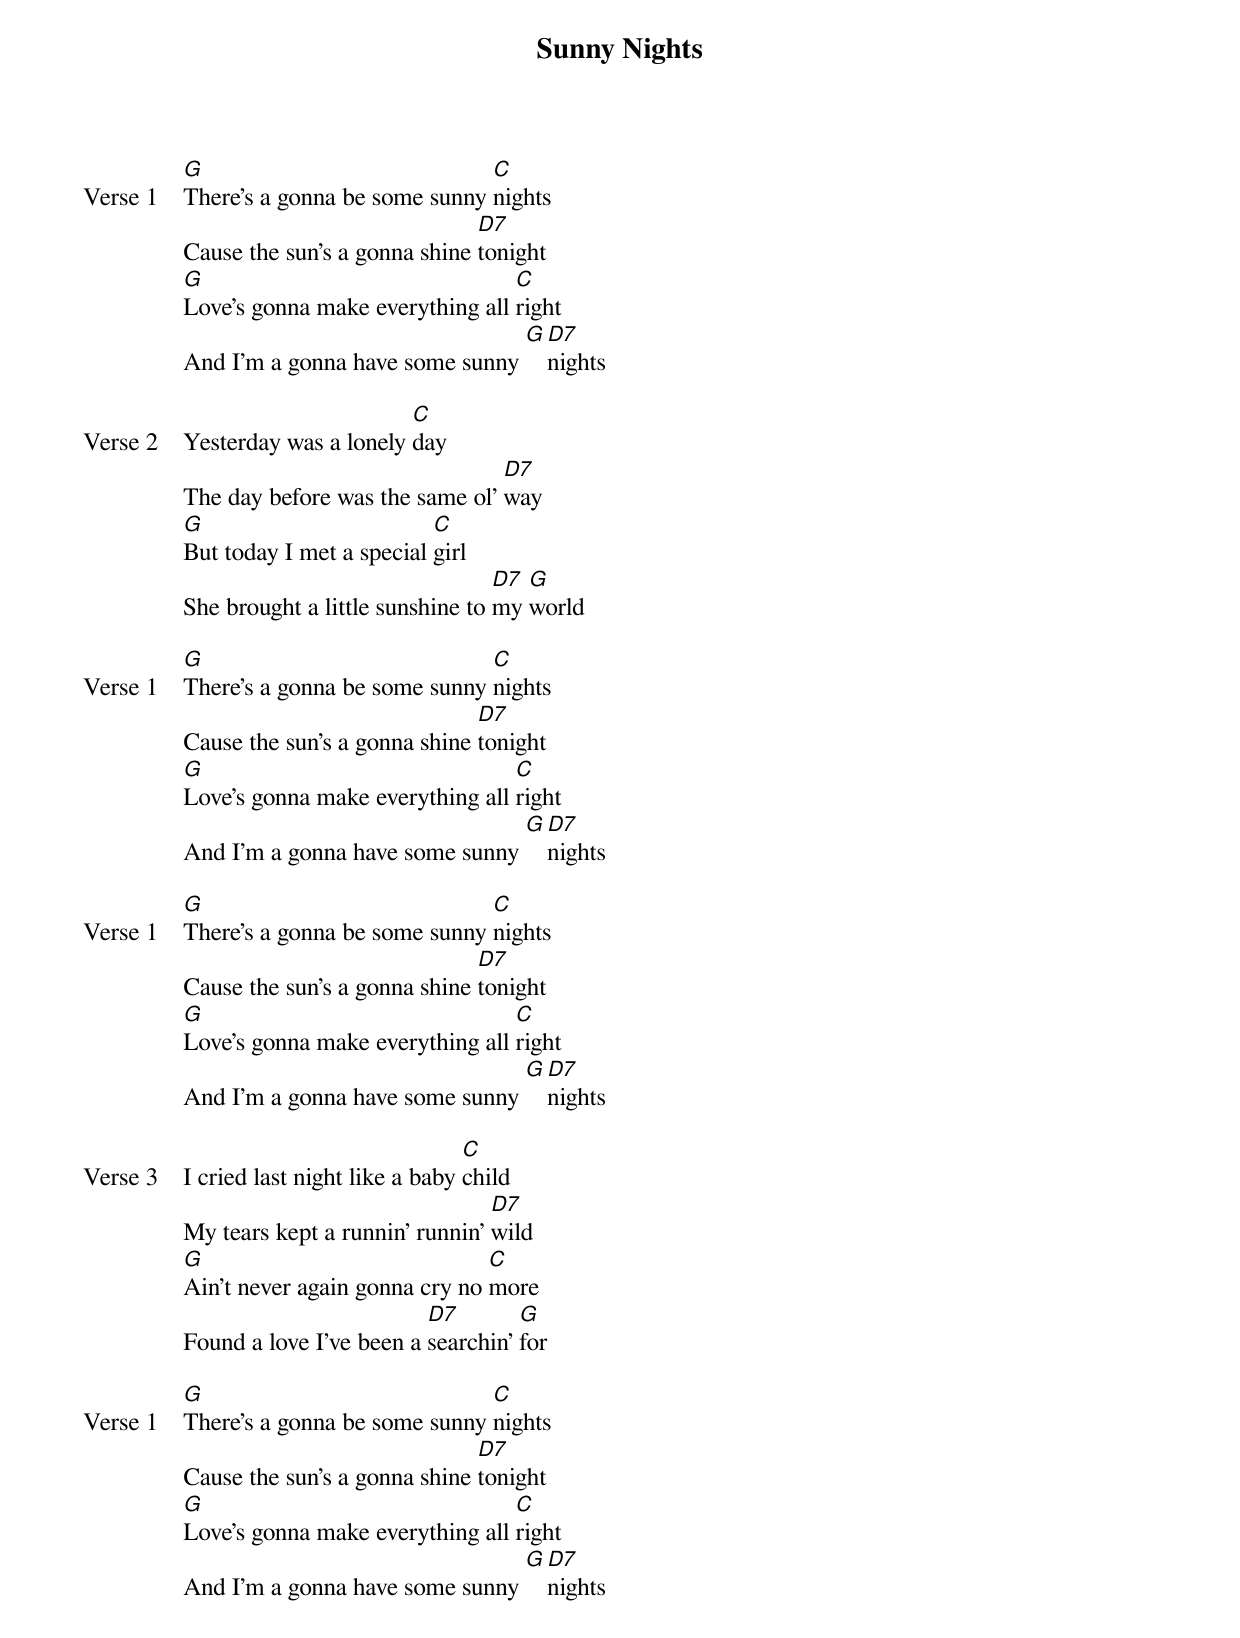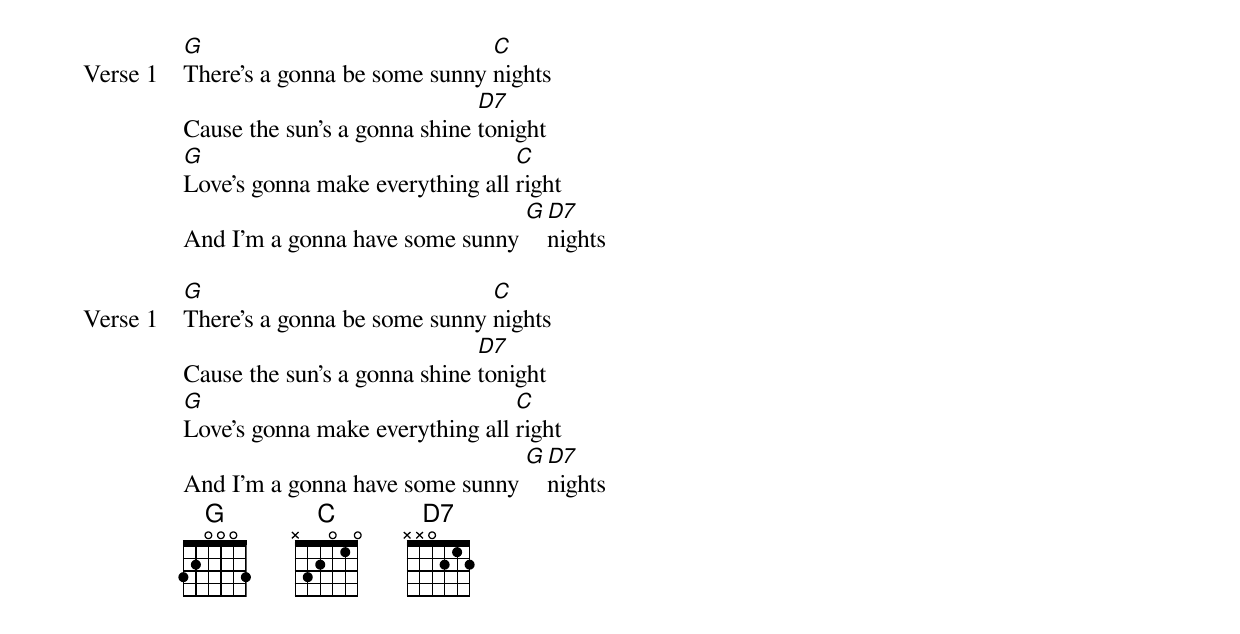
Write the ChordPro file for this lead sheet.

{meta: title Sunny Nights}
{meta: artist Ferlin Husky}
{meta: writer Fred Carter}

{start_of_verse: Verse 1}
[G]There's a gonna be some sunny [C]nights
Cause the sun's a gonna shine [D7]tonight
[G]Love's gonna make everything all [C]right
And I'm a gonna have some sunny [G][D7]nights
{end_of_verse}

{start_of_verse: Verse 2}
Yesterday was a lonely [C]day
The day before was the same ol' [D7]way
[G]But today I met a special [C]girl
She brought a little sunshine to [D7]my [G]world
{end_of_verse}

{start_of_verse: Verse 1}
[G]There's a gonna be some sunny [C]nights
Cause the sun's a gonna shine [D7]tonight
[G]Love's gonna make everything all [C]right
And I'm a gonna have some sunny [G][D7]nights
{end_of_verse}

{start_of_verse: Verse 1}
[G]There's a gonna be some sunny [C]nights
Cause the sun's a gonna shine [D7]tonight
[G]Love's gonna make everything all [C]right
And I'm a gonna have some sunny [G][D7]nights
{end_of_verse}

{start_of_verse: Verse 3}
I cried last night like a baby [C]child
My tears kept a runnin' runnin' [D7]wild
[G]Ain't never again gonna cry no [C]more
Found a love I've been a [D7]searchin' [G]for
{end_of_verse}

{start_of_verse: Verse 1}
[G]There's a gonna be some sunny [C]nights
Cause the sun's a gonna shine [D7]tonight
[G]Love's gonna make everything all [C]right
And I'm a gonna have some sunny [G][D7]nights
{end_of_verse}

{start_of_verse: Verse 1}
[G]There's a gonna be some sunny [C]nights
Cause the sun's a gonna shine [D7]tonight
[G]Love's gonna make everything all [C]right
And I'm a gonna have some sunny [G][D7]nights
{end_of_verse}

{start_of_verse: Verse 1}
[G]There's a gonna be some sunny [C]nights
Cause the sun's a gonna shine [D7]tonight
[G]Love's gonna make everything all [C]right
And I'm a gonna have some sunny [G][D7]nights
{end_of_verse}
